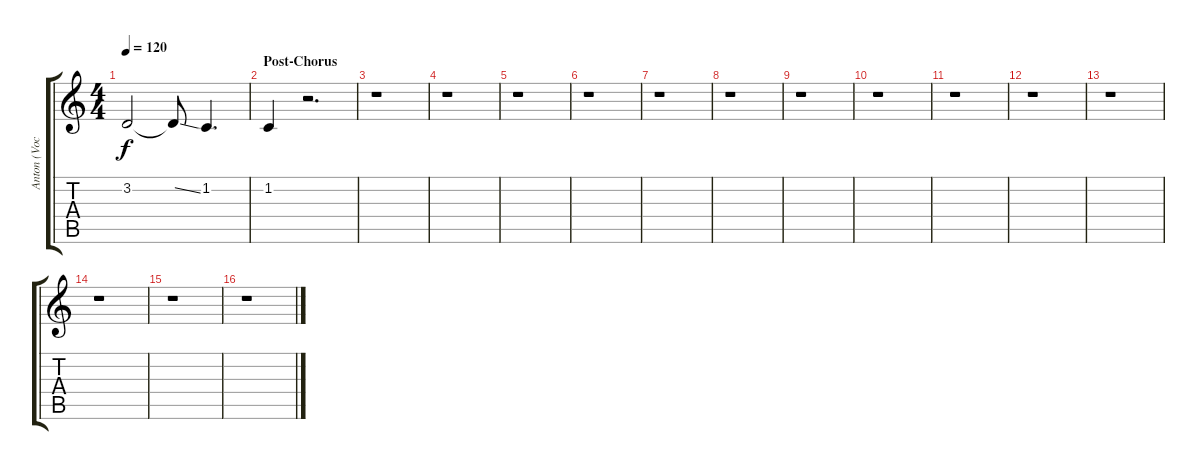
\track ("Anton (Vocals)" "Anton (Voc") {instrument acousticgrandpiano}
\staff {score tabs}
\tuning (E4 B3 G3 D3 A2 E2) {hide}
\ts (4 4)
\tempo 120
\clef g2
\ks c
3.2.2{dy f} 3.2{ss t}.8 1.2.4{d} |
\section ("" "Post-Chorus")
1.2.4 r.2{d} |
r.1 |
r.1 |
r.1 |
r.1 |
r.1 |
r.1 |
r.1 |
r.1 |
r.1 |
r.1 |
r.1 |
r.1 |
r.1 |
r.1
